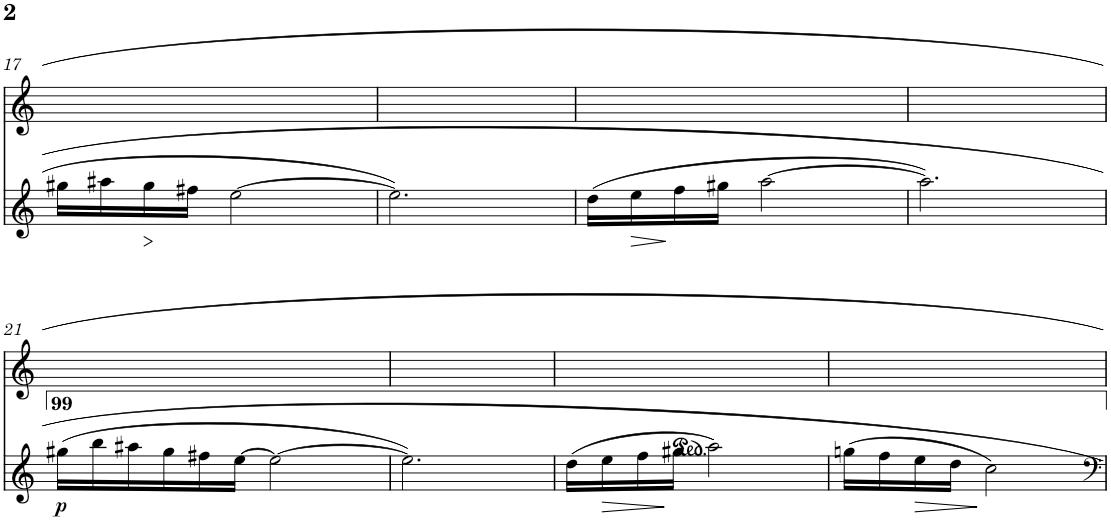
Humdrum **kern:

**kern	**dynam	**kern
*part2	*part2	*part1
*staff2	*staff2	*staff1
*I"Voice	*	*I"Voice
*I'V	*	*I'V
!!LO:PB:g=z
*clefG2	*	*clefG2
*k[]	*	*k[]
*M3/4	*	*M3/4
=17	=17	=17
16gg#X\LL	.	2.ryy
16aa#X\	.	.
!	!LO:HP:b	!
16gg#\	>	.
16ff#X\JJ	.	.
[>2ee\	.	.
=18	=18	=18
2.ee\]	.	2.ryy
=19	=19	=19
(>16dd\LL	.	2.ryy
!	!LO:HP:b	!
16ee\	>	.
16ff\	]	.
16gg#X\JJ	.	.
[>2aa\	.	.
=20	=20	=20
2.aa\])	.	2.ryy
!!LO:LB:g=z
=21	=21	=21
!	!LO:DY:b	!
(>16gg#X\LL	p	2.ryy
16bb\	.	.
16aa#X\	.	.
16gg#\	.	.
16ff#X\	.	.
[>16ee\JJ	.	.
4.ee\_	.	.
=22	=22	=22
2.ee\])	.	2.ryy
8ee\_	.	8ryy
=23	=23	=23
(>16dd\LL	.	2.ryy
!	!LO:HP:b	!
16ee\	>	.
16ff\	.	.
16gg#X\JJ	]	.
2aa\)	.	.
=24	=24	=24
(>16ggn\LL	.	2.ryy
16ff\	.	.
16ee\	.	.
16dd\JJ	.	.
2cc\)	]	.
=	=	=
*-	*-	*-
